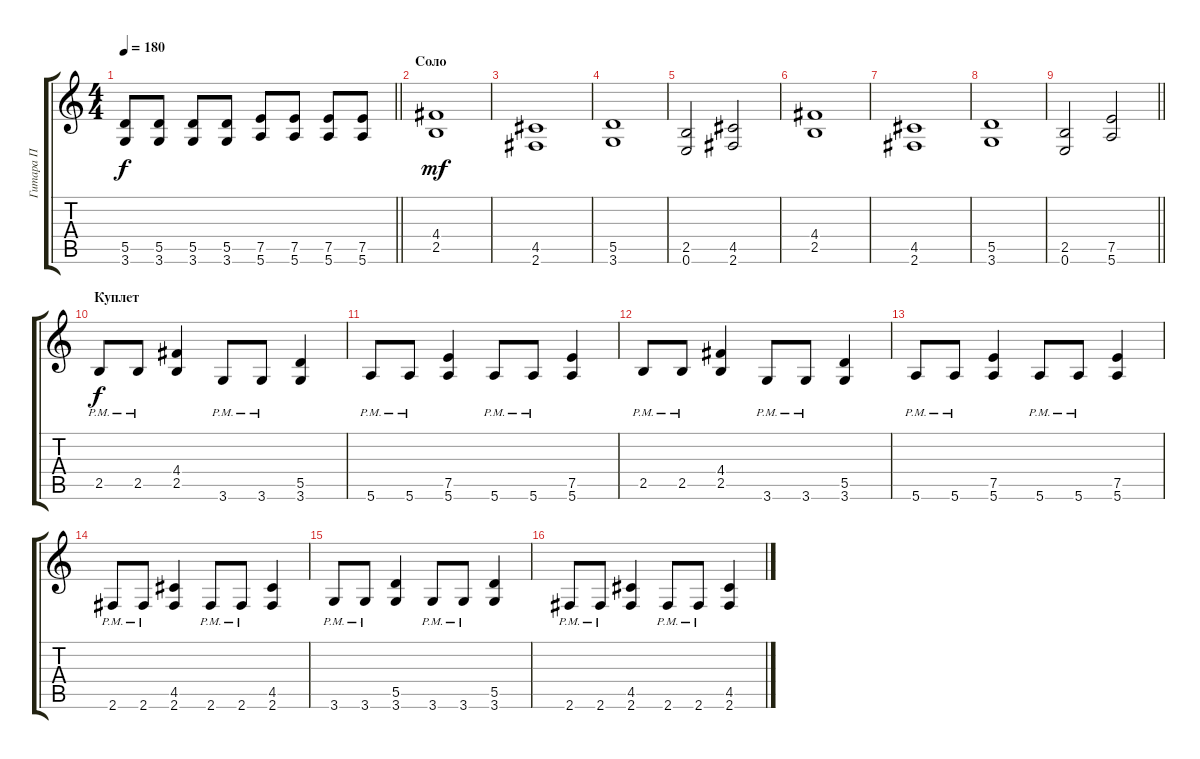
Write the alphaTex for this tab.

\track ("Гитара П" "Гитара П") {instrument overdrivenguitar}
\staff {score tabs}
\tuning (E4 B3 G3 D3 A2 E2) {hide}
\ts (4 4)
\tempo 180
\clef g2
\barLineRight lightlight
\ks c
(5.5 3.6).8{dy f} (5.5 3.6).8 (5.5 3.6).8 (5.5 3.6).8 (7.5 5.6).8 (7.5 5.6).8 (7.5 5.6).8 (7.5 5.6).8 |
\section ("" "Соло")
(4.4 2.5).1{dy mf} |
(4.5 2.6).1 |
(5.5 3.6).1 |
(2.5 0.6).2 (4.5 2.6).2 |
(4.4 2.5).1 |
(4.5 2.6).1 |
(5.5 3.6).1 |
\barLineRight lightlight
(2.5 0.6).2 (7.5 5.6).2 |
\section ("" "Куплет")
2.5{pm}.8{dy f} 2.5{pm}.8 (4.4 2.5).4 3.6{pm}.8 3.6{pm}.8 (5.5 3.6).4 |
5.6{pm}.8 5.6{pm}.8 (7.5 5.6).4 5.6{pm}.8 5.6{pm}.8 (7.5 5.6).4 |
2.5{pm}.8 2.5{pm}.8 (4.4 2.5).4 3.6{pm}.8 3.6{pm}.8 (5.5 3.6).4 |
5.6{pm}.8 5.6{pm}.8 (7.5 5.6).4 5.6{pm}.8 5.6{pm}.8 (7.5 5.6).4 |
2.6{pm}.8 2.6{pm}.8 (4.5 2.6).4 2.6{pm}.8 2.6{pm}.8 (4.5 2.6).4 |
3.6{pm}.8 3.6{pm}.8 (5.5 3.6).4 3.6{pm}.8 3.6{pm}.8 (5.5 3.6).4 |
2.6{pm}.8 2.6{pm}.8 (4.5 2.6).4 2.6{pm}.8 2.6{pm}.8 (4.5 2.6).4
